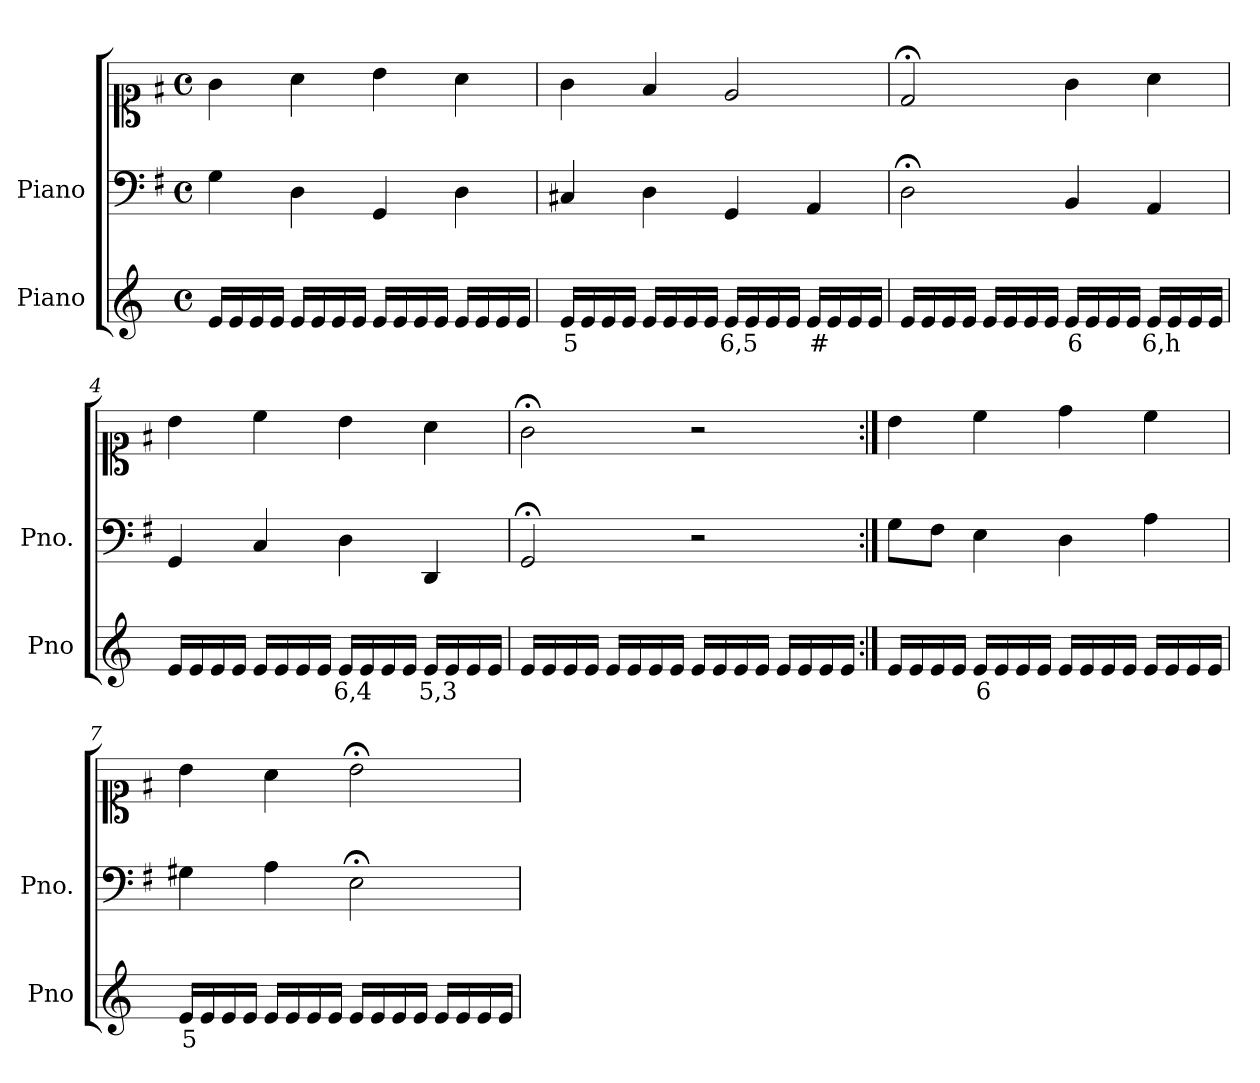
**kern	**text	**kern	**kern
*part2	*part2	*part1	*part1
*staff3	*staff3	*staff2	*staff1
*I"Piano	*	*I"Piano	*
*I'Pno	*	*I'Pno.	*
*clefG2	*	*clefF4	*clefC1
*k[]	*	*k[f#]	*k[f#]
*M4/4	*	*M4/4	*M4/4
*met(c)	*	*met(c)	*met(c)
=1	=1	=1	=1
16e/LL	.	4G\	4g\
16e/	.	.	.
16e/	.	.	.
16e/JJ	.	.	.
16e/LL	.	4D\	4a\
16e/	.	.	.
16e/	.	.	.
16e/JJ	.	.	.
16e/LL	.	4GG/	4b\
16e/	.	.	.
16e/	.	.	.
16e/JJ	.	.	.
16e/LL	.	4D\	4a\
16e/	.	.	.
16e/	.	.	.
16e/JJ	.	.	.
=2	=2	=2	=2
!	!LO:LY:b	!	!
16e/LL	5	4C#X/	4g\
16e/	.	.	.
16e/	.	.	.
16e/JJ	.	.	.
16e/LL	.	4D\	4f#/
16e/	.	.	.
16e/	.	.	.
16e/JJ	.	.	.
!	!LO:LY:b	!	!
16e/LL	6,5	4GG/	2e/
16e/	.	.	.
16e/	.	.	.
16e/JJ	.	.	.
!	!LO:LY:b	!	!
16e/LL	#	4AA/	.
16e/	.	.	.
16e/	.	.	.
16e/JJ	.	.	.
=3	=3	=3	=3
16e/LL	.	2D;<\	2d;</
16e/	.	.	.
16e/	.	.	.
16e/JJ	.	.	.
16e/LL	.	.	.
16e/	.	.	.
16e/	.	.	.
16e/JJ	.	.	.
!	!LO:LY:b	!	!
16e/LL	6	4BB/	4g\
16e/	.	.	.
16e/	.	.	.
16e/JJ	.	.	.
!	!LO:LY:b	!	!
16e/LL	6,h	4AA/	4a\
16e/	.	.	.
16e/	.	.	.
16e/JJ	.	.	.
=4	=4	=4	=4
16e/LL	.	4GG/	4b\
16e/	.	.	.
16e/	.	.	.
16e/JJ	.	.	.
16e/LL	.	4C/	4cc\
16e/	.	.	.
16e/	.	.	.
16e/JJ	.	.	.
!	!LO:LY:b	!	!
16e/LL	6,4	4D\	4b\
16e/	.	.	.
16e/	.	.	.
16e/JJ	.	.	.
!	!LO:LY:b	!	!
16e/LL	5,3	4DD/	4a\
16e/	.	.	.
16e/	.	.	.
16e/JJ	.	.	.
=5	=5	=5	=5
16e/LL	.	2GG;</	2g;<\
16e/	.	.	.
16e/	.	.	.
16e/JJ	.	.	.
16e/LL	.	.	.
16e/	.	.	.
16e/	.	.	.
16e/JJ	.	.	.
16e/LL	.	2r	2r
16e/	.	.	.
16e/	.	.	.
16e/JJ	.	.	.
16e/LL	.	.	.
16e/	.	.	.
16e/	.	.	.
16e/JJ	.	.	.
=6:|!	=6:|!	=6:|!	=6:|!
16e/LL	.	8G\L	4b\
16e/	.	.	.
!	!LO:LY:b	!	!
16e/	_	8F#\J	.
16e/JJ	.	.	.
!	!LO:LY:b	!	!
16e/LL	6	4E\	4cc\
16e/	.	.	.
16e/	.	.	.
16e/JJ	.	.	.
16e/LL	.	4D\	4dd\
16e/	.	.	.
16e/	.	.	.
16e/JJ	.	.	.
16e/LL	.	4A\	4cc\
16e/	.	.	.
16e/	.	.	.
16e/JJ	.	.	.
=7	=7	=7	=7
!	!LO:LY:b	!	!
16e/LL	5	4G#X\	4b\
16e/	.	.	.
16e/	.	.	.
16e/JJ	.	.	.
16e/LL	.	4A\	4a\
16e/	.	.	.
16e/	.	.	.
16e/JJ	.	.	.
16e/LL	.	2E;<\	2b;<\
16e/	.	.	.
16e/	.	.	.
16e/JJ	.	.	.
16e/LL	.	.	.
16e/	.	.	.
16e/	.	.	.
16e/JJ	.	.	.
=	=	=	=
*-	*-	*-	*-
